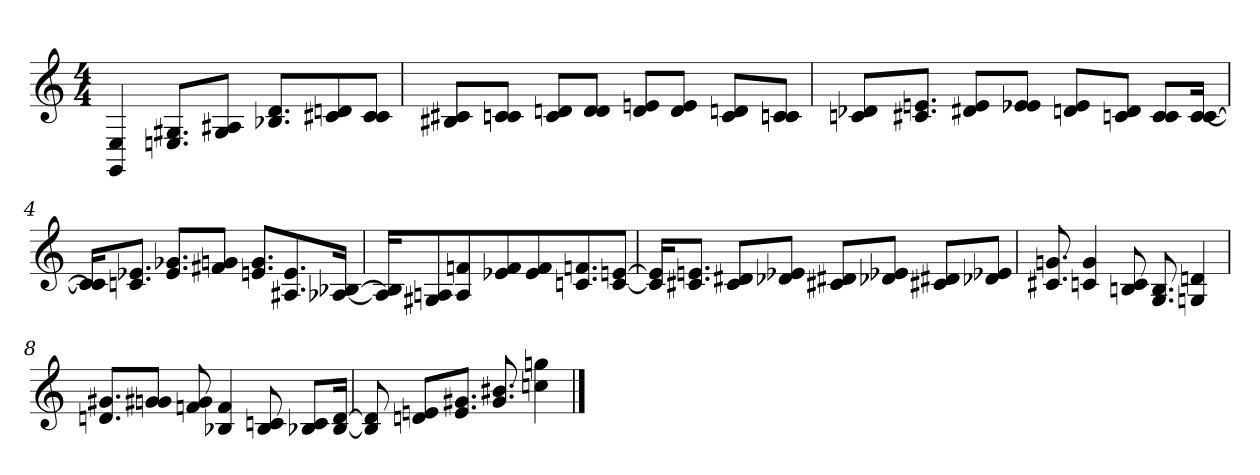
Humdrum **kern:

**kern
*part1
*staff1
*clefG2
*M4/4
=1
4GG 4E
8.En/ 8.G#XL
8G#/ 8A#XJ
8.B-X/ 8.dL
8dn/ 8c#X
8c#/ 8c#J
=2
8c#X/ 8B#XL
8cn/ 8cnJ
8c/ 8dnL
8d/ 8dJ
8d/ 8enL
8e/ 8dJ
8dn/ 8cL
8cn/ 8cnJ
=3
8cn/ 8d-XL
8.c#X/ 8.enJ
8e/ 8d#XL
8e-X/ 8e-XJ
8e-/ 8dnL
8d/ 8cnJ
8c/ 8cL
[16c/ [16cJk
=4
16c/] 16c]KL
8.cn/ 8.e-XJ
8.e-/ 8.g-XL
8f#X/ 8gnJ
8.g/ 8.enL
8.e/ 8.A#X
[16B-X/ [16A-XJk
=5
16B-/] 16A-]KL
8G#X/ 8AnJ
4A 4fn
8f 8e-X
8e-/ 8fL
8.fn/ 8.cnJ
[8c [8enJ
=6
16c/] 16e]KL
8.en/ 8.c#XJ
8c#/ 8d#XL
8e-X/ 8d-XJ
8c#X/ 8d#XL
8e-X/ 8d-XJ
8c#X/ 8d#XL
8e-X/ 8d-XJ
=7
8.c#X 8.gn
4g 4cn
8c 8Bn
8.B 8.G
4Gn 4dn
=8
8.dn/ 8.g#XL
8g#X/ 8gnJ
8g 8fn
4f 4B-X
8B- 8cn
8c/ 8B-XL
[16B-/ [16dJk
=9
8B-] 8d]
8dn/ 8enL
8.e/ 8.g#XJ
8.g# 8.b#X
4ccn 4ggn
==
*-
